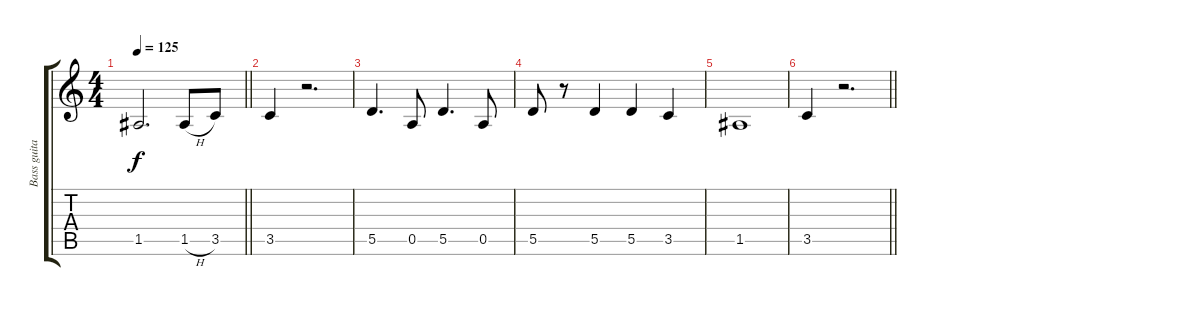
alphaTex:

\track ("Bass guitar" "Bass guita") {instrument electricbassfinger}
\staff {score tabs}
\tuning (E4 B3 G3 D3 A2 E2) {hide}
\ts (4 4)
\tempo 125
\clef g2
\barLineRight lightlight
\ks c
1.5.2{d dy f} 1.5{h}.8 3.5.8 |
3.5.4 r.2{d} |
5.5.4{d} 0.5.8 5.5.4{d} 0.5.8 |
5.5.8 r.8 5.5.4 5.5.4 3.5.4 |
1.5.1 |
\barLineRight lightlight
3.5.4 r.2{d}
